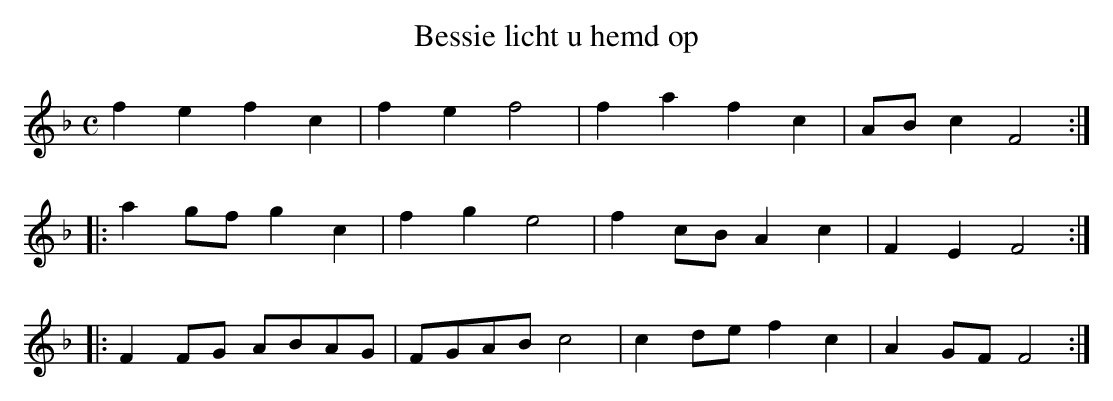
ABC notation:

X:1
T:Bessie licht u hemd op
M:C
K:Fmaj
f2e2f2c2|f2e2f4|f2a2f2c2|ABc2F4:|
|:a2gfg2c2|f2g2e4|f2cBA2c2|F2E2F4:|
|:F2FG ABAG|FGABc4|c2def2c2|A2GFF4:|
